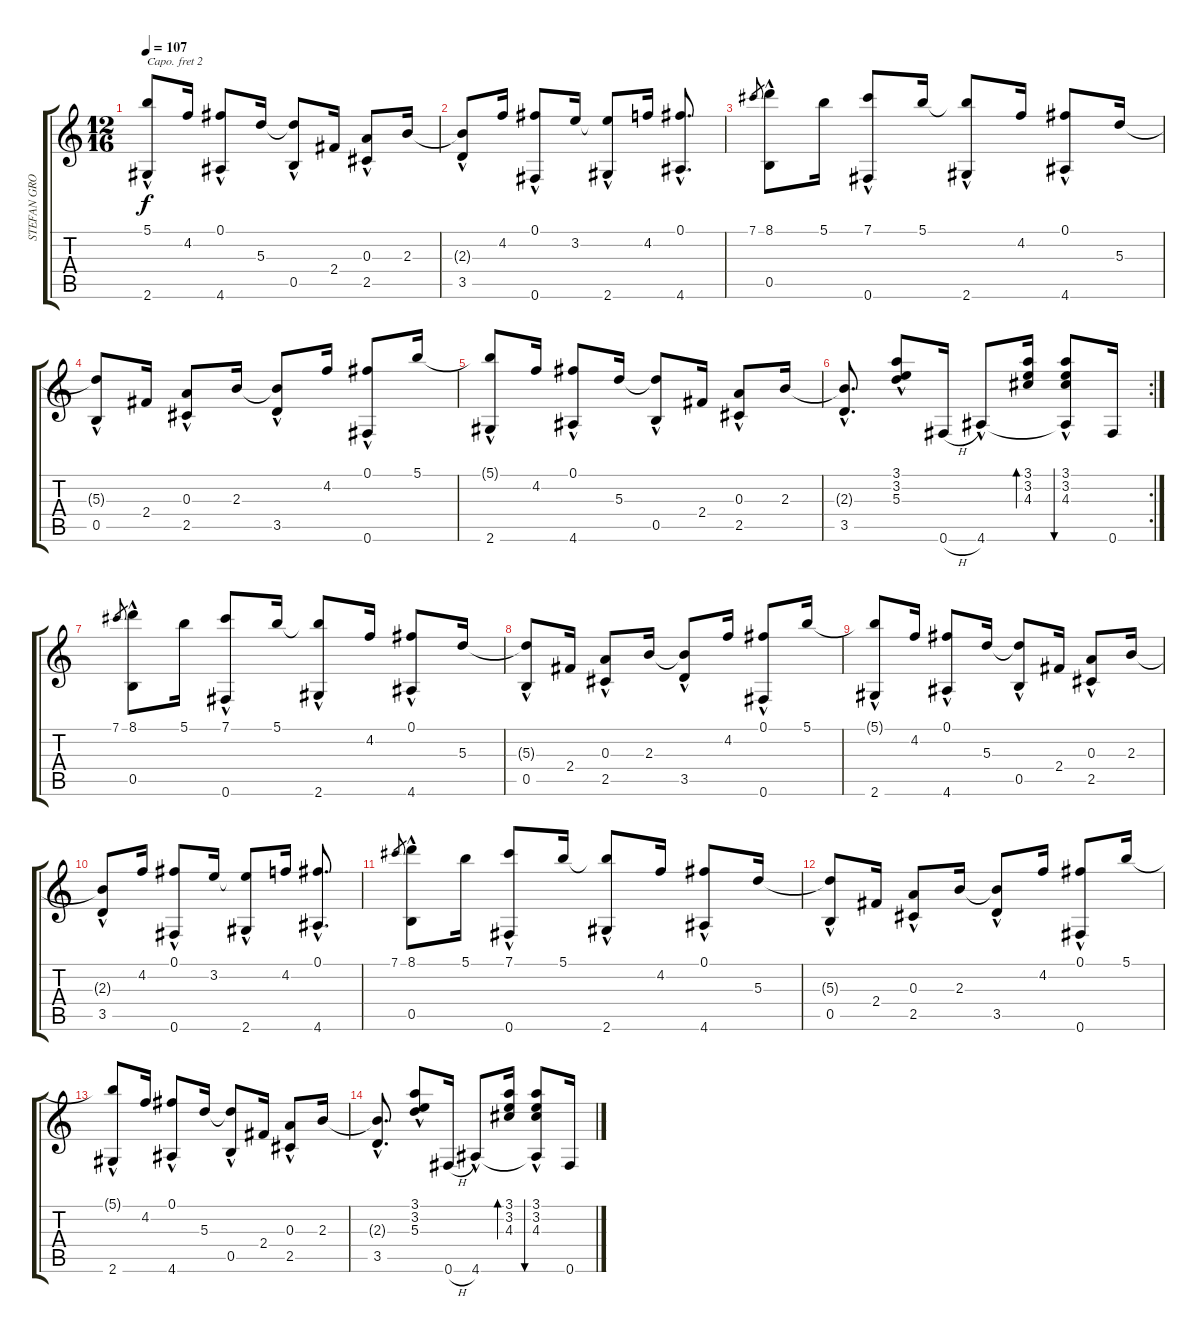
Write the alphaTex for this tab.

\track ("STEFAN GROSSMAN (Acoustic Guitar)" "STEFAN GRO") {instrument acousticguitarnylon}
\staff {score tabs}
\capo 2
\tuning (E4 B3 G3 D3 A2 E2) {hide}
\ts (12 16)
\tempo 107
\clef g2
\ks c
(5.1{t} 2.6{hac}).8{dy f} 4.2.16 (0.1 4.6{hac}).8 5.3.16 (5.3{t} 0.5{hac}).8 2.4.16 (0.3 2.5{hac}).8 2.3.16 |
(2.3{t} 3.5{hac}).8 4.2.16 (0.1 0.6{hac}).8 3.2.16 (3.2{t} 2.6{hac}).8 4.2.16 (0.1{hac} 4.6{hac}).8{d} |
7.1.8{gr} (8.1 0.5{hac}).8 5.1.16 (7.1 0.6{hac}).8 5.1.16 (5.1{t} 2.6{hac}).8 4.2.16 (0.1 4.6{hac}).8 5.3.16 |
(5.3{t} 0.5{hac}).8 2.4.16 (0.3 2.5{hac}).8 2.3.16 (2.3{t} 3.5{hac}).8 4.2.16 (0.1 0.6{hac}).8 5.1.16 |
(5.1{t} 2.6{hac}).8 4.2.16 (0.1 4.6{hac}).8 5.3.16 (5.3{t} 0.5{hac}).8 2.4.16 (0.3 2.5{hac}).8 2.3.16 |
\rc 2
(2.3{hac t} 3.5{hac}).8{d} (3.1{hac} 3.2{hac} 5.3{hac}).8 0.6{h}.16 4.6{hac}.8 (3.1 3.2 4.3).16{bd 60} (3.1{hac} 3.2{hac} 4.3{hac} 4.6{t}).8{bu 60} 0.6.16 |
7.1.8{gr} (8.1 0.5{hac}).8{volume 12} 5.1.16 (7.1 0.6{hac}).8 5.1.16 (5.1{t} 2.6{hac}).8 4.2.16 (0.1 4.6{hac}).8 5.3.16 |
(5.3{t} 0.5{hac}).8{volume 10} 2.4.16 (0.3 2.5{hac}).8 2.3.16 (2.3{t} 3.5{hac}).8 4.2.16 (0.1 0.6{hac}).8 5.1.16 |
(5.1{t} 2.6{hac}).8{volume 9} 4.2.16 (0.1 4.6{hac}).8 5.3.16 (5.3{t} 0.5{hac}).8 2.4.16 (0.3 2.5{hac}).8 2.3.16 |
(2.3{t} 3.5{hac}).8{volume 8} 4.2.16 (0.1 0.6{hac}).8 3.2.16 (3.2{t} 2.6{hac}).8 4.2.16 (0.1{hac} 4.6{hac}).8{d} |
7.1.8{gr} (8.1 0.5{hac}).8{volume 7} 5.1.16 (7.1 0.6{hac}).8 5.1.16 (5.1{t} 2.6{hac}).8 4.2.16 (0.1 4.6{hac}).8 5.3.16 |
(5.3{t} 0.5{hac}).8{volume 6} 2.4.16 (0.3 2.5{hac}).8 2.3.16 (2.3{t} 3.5{hac}).8 4.2.16 (0.1 0.6{hac}).8 5.1.16 |
(5.1{t} 2.6{hac}).8{volume 5} 4.2.16 (0.1 4.6{hac}).8 5.3.16 (5.3{t} 0.5{hac}).8 2.4.16 (0.3 2.5{hac}).8 2.3.16 |
(2.3{hac t} 3.5{hac}).8{d volume 2} (3.1{hac} 3.2{hac} 5.3{hac}).8 0.6{h}.16 4.6{hac}.8 (3.1 3.2 4.3).16{bd 60} (3.1{hac} 3.2{hac} 4.3{hac} 4.6{t}).8{bu 60} 0.6.16
